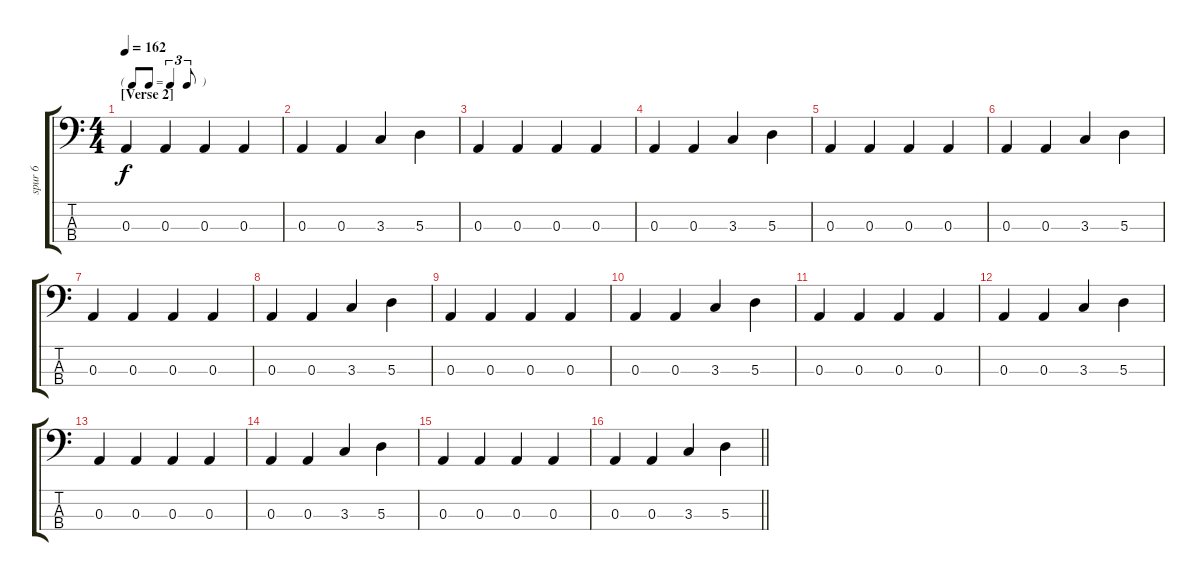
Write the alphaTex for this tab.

\track ("spur 6" "spur 6") {instrument electricbasspick}
\staff {score tabs}
\tuning (G2 D2 A1 E1) {hide}
\ts (4 4)
\tf triplet8th
\section ("" "[Verse 2]")
\tempo 162
\clef f4
\ks c
0.3.4{dy f} 0.3.4 0.3.4 0.3.4 |
0.3.4 0.3.4 3.3.4 5.3.4 |
0.3.4 0.3.4 0.3.4 0.3.4 |
0.3.4 0.3.4 3.3.4 5.3.4 |
0.3.4 0.3.4 0.3.4 0.3.4 |
0.3.4 0.3.4 3.3.4 5.3.4 |
0.3.4 0.3.4 0.3.4 0.3.4 |
0.3.4 0.3.4 3.3.4 5.3.4 |
0.3.4 0.3.4 0.3.4 0.3.4 |
0.3.4 0.3.4 3.3.4 5.3.4 |
0.3.4 0.3.4 0.3.4 0.3.4 |
0.3.4 0.3.4 3.3.4 5.3.4 |
0.3.4 0.3.4 0.3.4 0.3.4 |
0.3.4 0.3.4 3.3.4 5.3.4 |
0.3.4 0.3.4 0.3.4 0.3.4 |
\barLineRight lightlight
0.3.4 0.3.4 3.3.4 5.3.4
